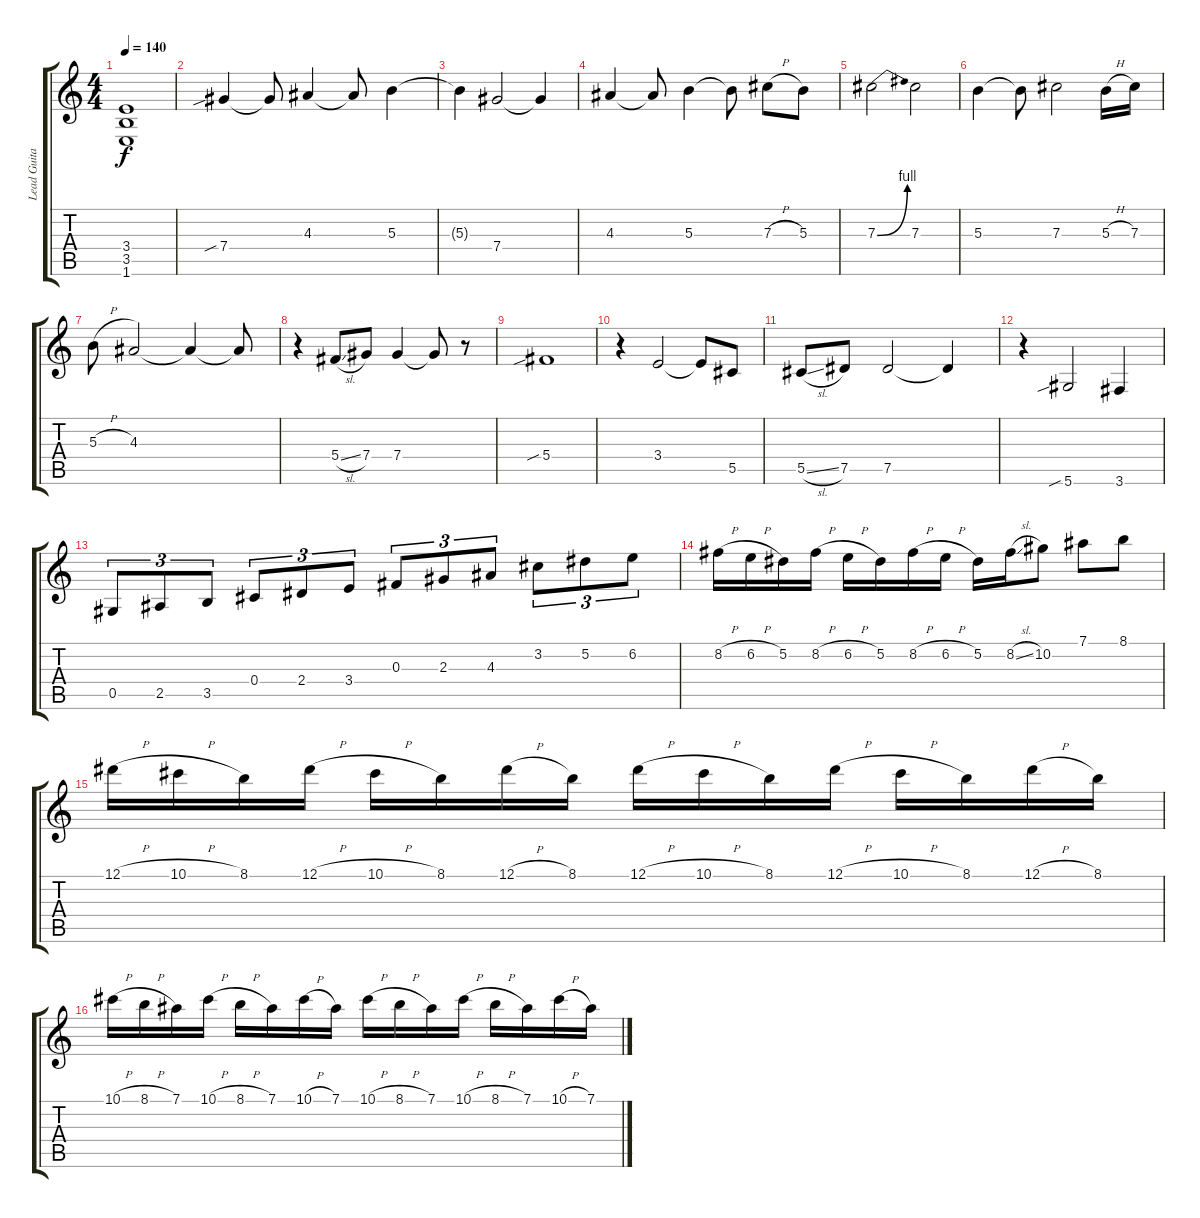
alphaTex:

\track ("Lead Guitar" "Lead Guita") {instrument electricguitarclean}
\staff {score tabs}
\tuning (Eb4 Bb3 Gb3 Db3 Ab2 Eb2) {hide}
\ts (4 4)
\tempo 140
\clef g2
\ks c
(3.4 3.5 1.6).1{dy f} |
7.4{sib}.4 7.4{t}.8 4.3.4 4.3{t}.8 5.3.4 |
5.3{t}.4 7.4.2 7.4{t}.4 |
4.3.4 4.3{t}.8 5.3.4 5.3{t}.8 7.3{h}.8 5.3.8 |
7.3{be (bend 0 0 60 4)}.2 7.3.2 |
5.3.4 5.3{t}.8 7.3.2 5.3{h}.16 7.3.16 |
5.3{h}.8 4.3.2 4.3{t}.4 4.3{t}.8 |
r.4 5.4{sl}.8 7.4.8 7.4.4 7.4{t}.8 r.8 |
5.4{sib}.1 |
r.4 3.4.2 3.4{t}.8 5.5.8 |
5.5{sl}.8 7.5.8 7.5.2 7.5{t}.4 |
r.4 5.6{sib}.2 3.6.4 |
0.5.8{tu (3 2)} 2.5.8{tu (3 2)} 3.5.8{tu (3 2)} 0.4.8{tu (3 2)} 2.4.8{tu (3 2)} 3.4.8{tu (3 2)} 0.3.8{tu (3 2)} 2.3.8{tu (3 2)} 4.3.8{tu (3 2)} 3.2.8{tu (3 2)} 5.2.8{tu (3 2)} 6.2.8{tu (3 2)} |
8.2{h}.16 6.2{h}.16 5.2.16 8.2{h}.16 6.2{h}.16 5.2.16 8.2{h}.16 6.2{h}.16 5.2.16 8.2{sl}.16 10.2.8 7.1.8 8.1.8 |
12.1{h}.16 10.1{h}.16 8.1.16 12.1{h}.16 10.1{h}.16 8.1.16 12.1{h}.16 8.1.16 12.1{h}.16 10.1{h}.16 8.1.16 12.1{h}.16 10.1{h}.16 8.1.16 12.1{h}.16 8.1.16 |
10.1{h}.16 8.1{h}.16 7.1.16 10.1{h}.16 8.1{h}.16 7.1.16 10.1{h}.16 7.1.16 10.1{h}.16 8.1{h}.16 7.1.16 10.1{h}.16 8.1{h}.16 7.1.16 10.1{h}.16 7.1.16
